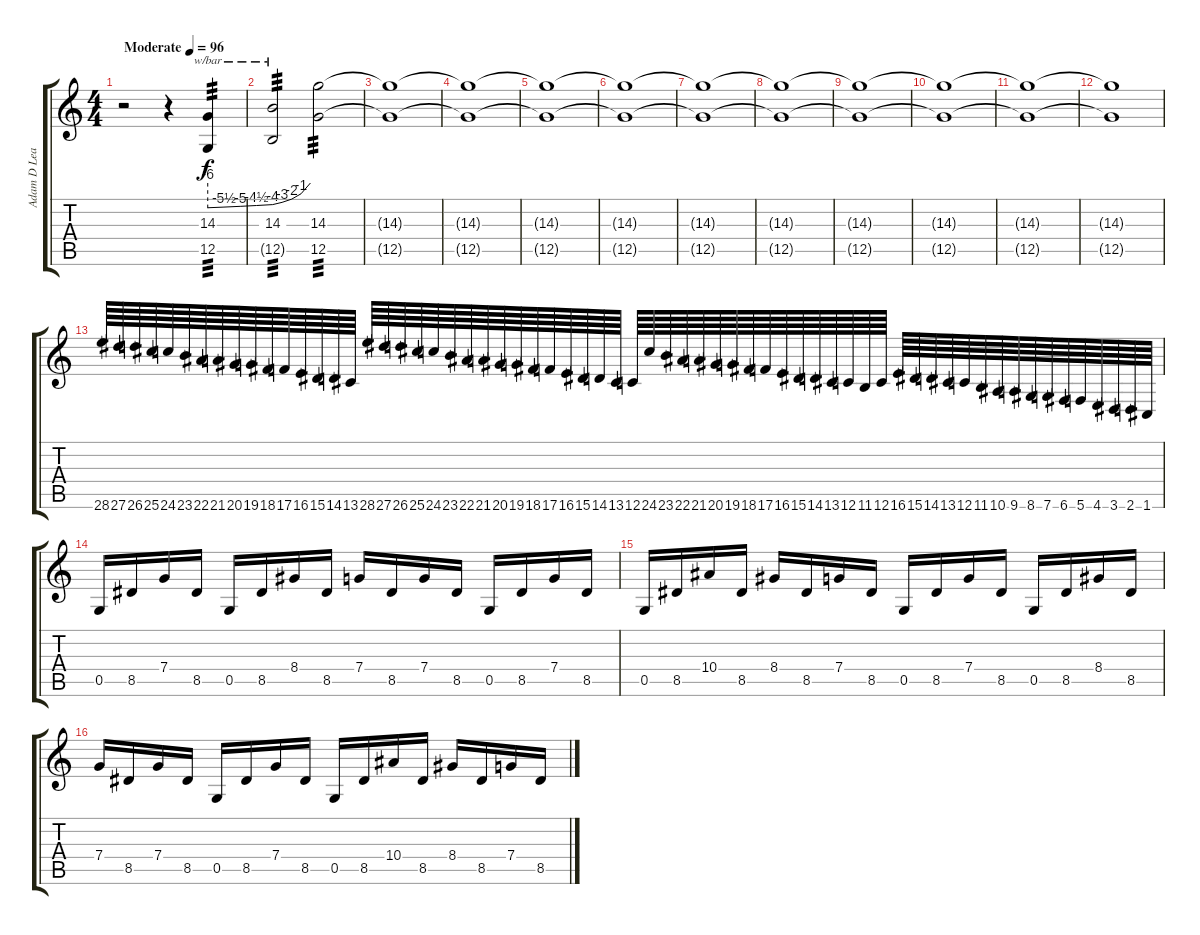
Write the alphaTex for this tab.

\track ("Adam D Lead" "Adam D Lea") {instrument distortionguitar}
\staff {score tabs}
\tuning (D4 A3 F3 C3 G2 C2) {hide}
\ts (4 4)
\tempo (96 "Moderate")
\clef g2
\ks c
r.2{dy f instrument distortionguitar} r.4 (14.3 12.5).4{tbe (custom default 0 -24 15 -22 30 -20 45 -18 60 -16) tp 3} |
(14.3 12.5{t}).2{tbe (custom default 0 -16 15 -12 30 -8 45 -4 60 0) tp 3} (14.3 12.5).2{tp 3} |
(14.3{t} 12.5{t}).1 |
(14.3{t} 12.5{t}).1 |
(14.3{t} 12.5{t}).1 |
(14.3{t} 12.5{t}).1 |
(14.3{t} 12.5{t}).1 |
(14.3{t} 12.5{t}).1 |
(14.3{t} 12.5{t}).1 |
(14.3{t} 12.5{t}).1 |
(14.3{t} 12.5{t}).1 |
(14.3{t} 12.5{t}).1 |
28.6.64{volume 16 instrument guitarfretnoise} 27.6.64 26.6.64 25.6.64 24.6.64 23.6.64 22.6.64 21.6.64 20.6.64 19.6.64 18.6.64 17.6.64 16.6.64 15.6.64 14.6.64 13.6.64 28.6.64 27.6.64 26.6.64 25.6.64 24.6.64 23.6.64 22.6.64 21.6.64 20.6.64 19.6.64 18.6.64 17.6.64 16.6.64 15.6.64 14.6.64 13.6.64 12.6.64 24.6.64 23.6.64 22.6.64 21.6.64 20.6.64 19.6.64 18.6.64 17.6.64 16.6.64 15.6.64 14.6.64 13.6.64 12.6.64 11.6.64 12.6.64 16.6.64 15.6.64 14.6.64 13.6.64 12.6.64 11.6.64 10.6.64 9.6.64 8.6.64 7.6.64 6.6.64 5.6.64 4.6.64 3.6.64 2.6.64 1.6.64 |
0.5.16{instrument distortionguitar} 8.5.16 7.4.16 8.5.16 0.5.16 8.5.16 8.4.16 8.5.16 7.4.16 8.5.16 7.4.16 8.5.16 0.5.16 8.5.16 7.4.16 8.5.16 |
0.5.16 8.5.16 10.4.16 8.5.16 8.4.16 8.5.16 7.4.16 8.5.16 0.5.16 8.5.16 7.4.16 8.5.16 0.5.16 8.5.16 8.4.16 8.5.16 |
7.4.16 8.5.16 7.4.16 8.5.16 0.5.16 8.5.16 7.4.16 8.5.16 0.5.16 8.5.16 10.4.16 8.5.16 8.4.16 8.5.16 7.4.16 8.5.16
